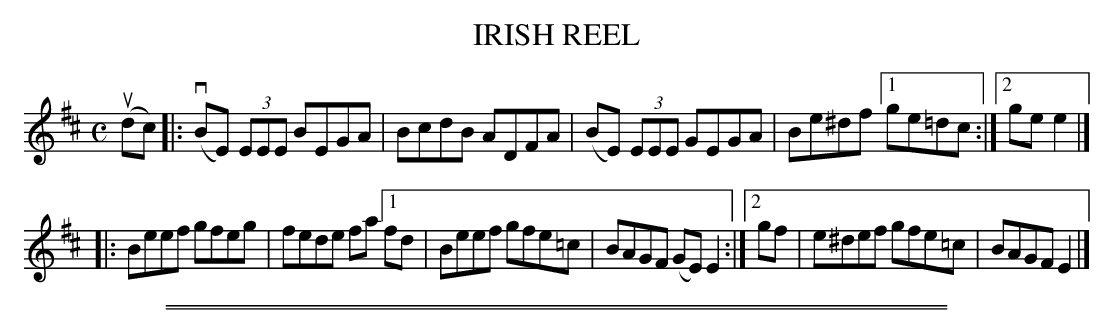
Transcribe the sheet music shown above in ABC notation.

X:1
T: IRISH REEL
M: C
L: 1/8
K: Edor
(udc) |:\
(vBE) (3EEE BEGA | BcdB ADFA |\
(BE) (3EEE GEGA | Be^df [1 ge=dc :|[2 gee2 |]
|:\
Beef gfeg | fede fa[1fd |\
Beef gfe=c | BAGF (GE)E2 :|[2 gf |\
e^def gfe=c | BAGF E2 |]
